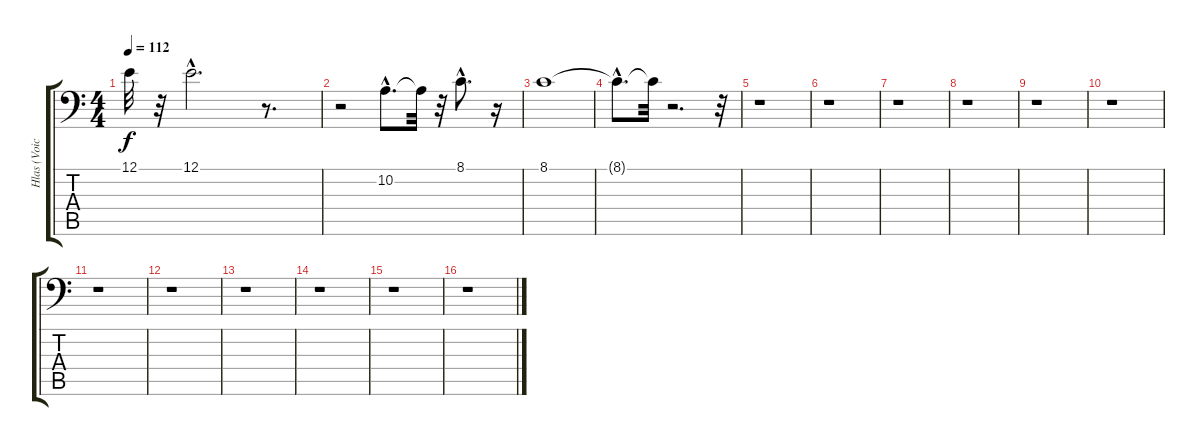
\track ("Hlas (Voice)" "Hlas (Voic") {instrument lead6voice}
\staff {score tabs}
\tuning (E3 B2 G2 D2 A1 E1) {hide}
\ts (4 4)
\tempo 112
\clef f4
\ks c
12.1.32{dy f} r.32 12.1{hac}.2{d} r.8{d} |
r.2 10.2{hac}.8{d} 10.2{t}.32 r.32 8.1{hac}.8{d} r.16 |
8.1.1 |
8.1{hac t}.8{d} 8.1{t}.32 r.2{d} r.32 |
r.1 |
r.1 |
r.1 |
r.1 |
r.1 |
r.1 |
r.1 |
r.1 |
r.1 |
r.1 |
r.1 |
r.1
